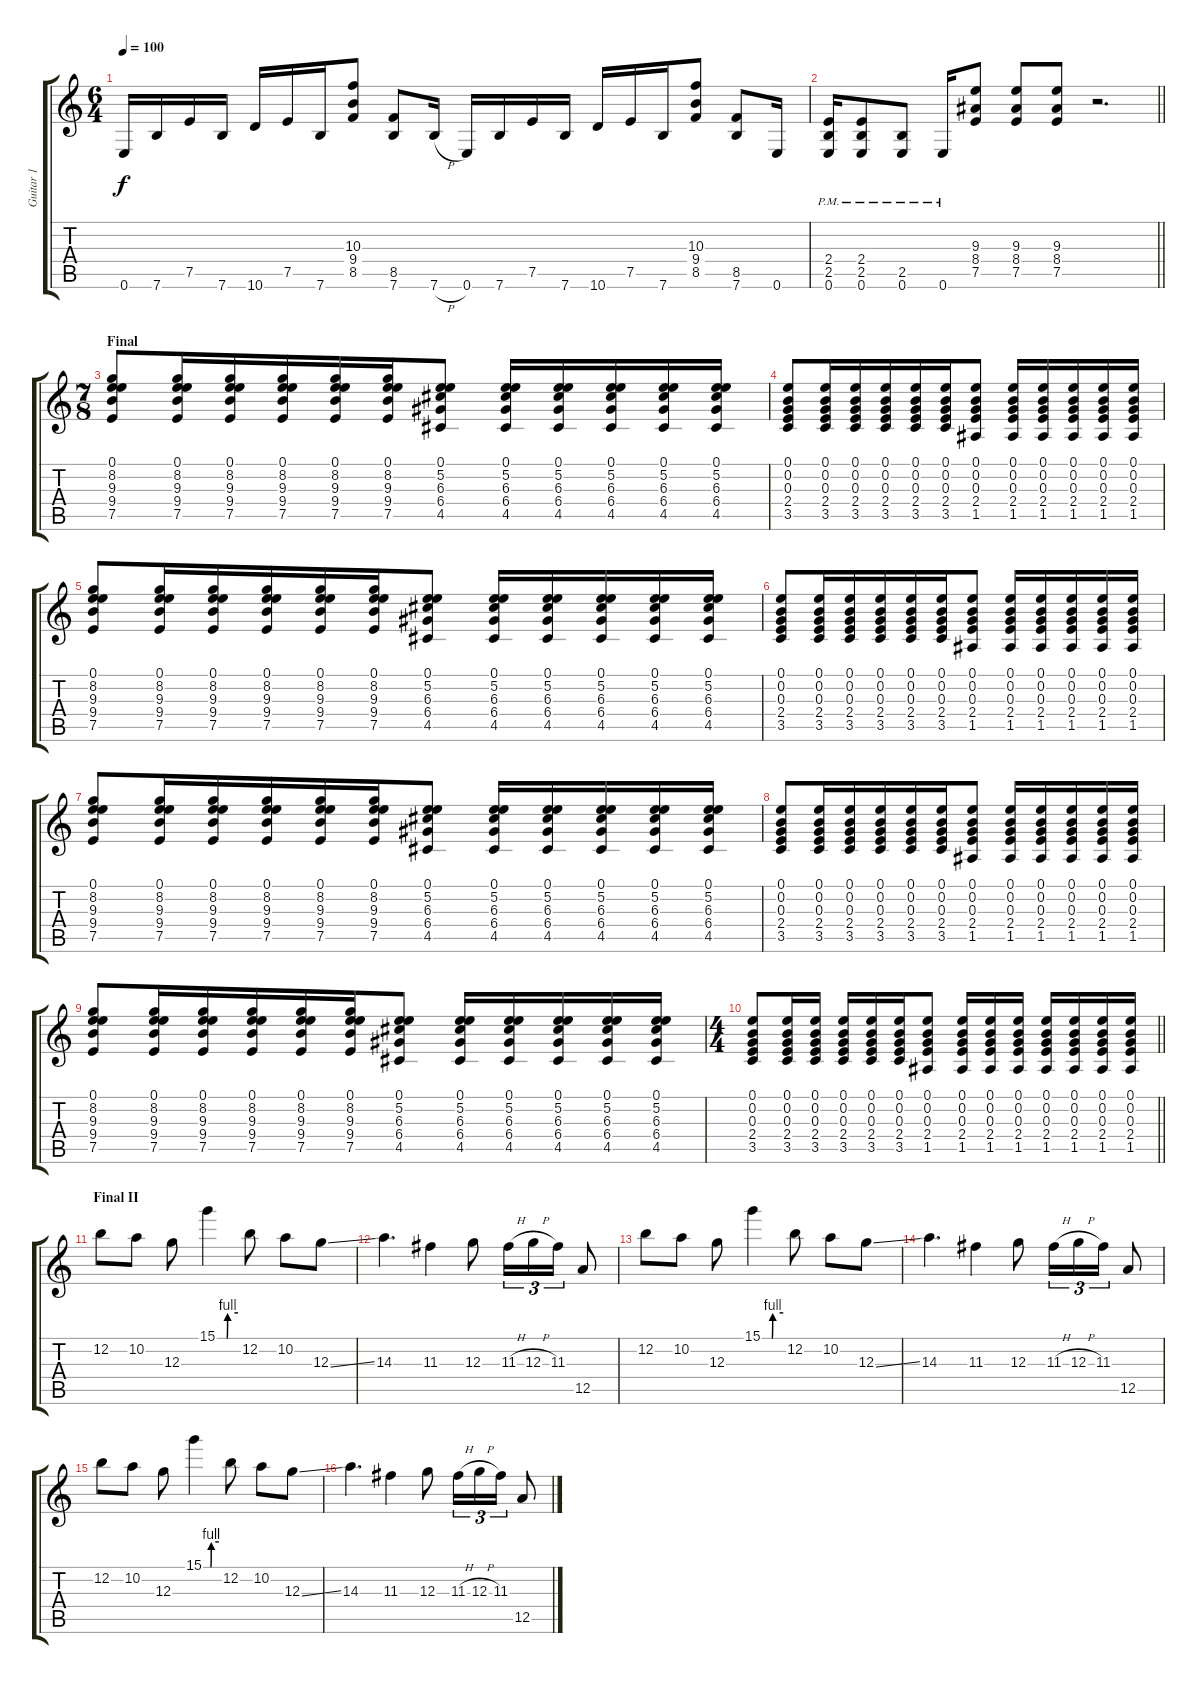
\track ("Guitar 1" "Guitar 1") {instrument distortionguitar}
\staff {score tabs}
\tuning (E4 B3 G3 D3 A2 E2) {hide}
\ts (6 4)
\tempo 100
\clef g2
\ks c
0.6.16{dy f} 7.6.16 7.5.16 7.6.16 10.6.16 7.5.16 7.6.16 (10.3 9.4 8.5).8 (8.5 7.6).8 7.6{h}.16 0.6.16 7.6.16 7.5.16 7.6.16 10.6.16 7.5.16 7.6.16 (10.3 9.4 8.5).8 (8.5 7.6).8 0.6.16 |
\barLineRight lightlight
(2.4{pm} 2.5{pm} 0.6{pm}).16 (2.4{pm} 2.5{pm} 0.6{pm}).8 (2.5{pm} 0.6{pm}).8 0.6{pm}.16 (9.3 8.4 7.5).8 (9.3 8.4 7.5).8 (9.3 8.4 7.5).8 r.2{d} |
\ts (7 8)
\section ("" "Final")
(0.1 8.2 9.3 9.4 7.5).8 (0.1 8.2 9.3 9.4 7.5).16 (0.1 8.2 9.3 9.4 7.5).16 (0.1 8.2 9.3 9.4 7.5).16 (0.1 8.2 9.3 9.4 7.5).16 (0.1 8.2 9.3 9.4 7.5).16 (0.1 5.2 6.3 6.4 4.5).8 (0.1 5.2 6.3 6.4 4.5).16 (0.1 5.2 6.3 6.4 4.5).16 (0.1 5.2 6.3 6.4 4.5).16 (0.1 5.2 6.3 6.4 4.5).16 (0.1 5.2 6.3 6.4 4.5).16 |
(0.1 0.2 0.3 2.4 3.5).8 (0.1 0.2 0.3 2.4 3.5).16 (0.1 0.2 0.3 2.4 3.5).16 (0.1 0.2 0.3 2.4 3.5).16 (0.1 0.2 0.3 2.4 3.5).16 (0.1 0.2 0.3 2.4 3.5).16 (0.1 0.2 0.3 2.4 1.5).8 (0.1 0.2 0.3 2.4 1.5).16 (0.1 0.2 0.3 2.4 1.5).16 (0.1 0.2 0.3 2.4 1.5).16 (0.1 0.2 0.3 2.4 1.5).16 (0.1 0.2 0.3 2.4 1.5).16 |
(0.1 8.2 9.3 9.4 7.5).8 (0.1 8.2 9.3 9.4 7.5).16 (0.1 8.2 9.3 9.4 7.5).16 (0.1 8.2 9.3 9.4 7.5).16 (0.1 8.2 9.3 9.4 7.5).16 (0.1 8.2 9.3 9.4 7.5).16 (0.1 5.2 6.3 6.4 4.5).8 (0.1 5.2 6.3 6.4 4.5).16 (0.1 5.2 6.3 6.4 4.5).16 (0.1 5.2 6.3 6.4 4.5).16 (0.1 5.2 6.3 6.4 4.5).16 (0.1 5.2 6.3 6.4 4.5).16 |
(0.1 0.2 0.3 2.4 3.5).8 (0.1 0.2 0.3 2.4 3.5).16 (0.1 0.2 0.3 2.4 3.5).16 (0.1 0.2 0.3 2.4 3.5).16 (0.1 0.2 0.3 2.4 3.5).16 (0.1 0.2 0.3 2.4 3.5).16 (0.1 0.2 0.3 2.4 1.5).8 (0.1 0.2 0.3 2.4 1.5).16 (0.1 0.2 0.3 2.4 1.5).16 (0.1 0.2 0.3 2.4 1.5).16 (0.1 0.2 0.3 2.4 1.5).16 (0.1 0.2 0.3 2.4 1.5).16 |
(0.1 8.2 9.3 9.4 7.5).8 (0.1 8.2 9.3 9.4 7.5).16 (0.1 8.2 9.3 9.4 7.5).16 (0.1 8.2 9.3 9.4 7.5).16 (0.1 8.2 9.3 9.4 7.5).16 (0.1 8.2 9.3 9.4 7.5).16 (0.1 5.2 6.3 6.4 4.5).8 (0.1 5.2 6.3 6.4 4.5).16 (0.1 5.2 6.3 6.4 4.5).16 (0.1 5.2 6.3 6.4 4.5).16 (0.1 5.2 6.3 6.4 4.5).16 (0.1 5.2 6.3 6.4 4.5).16 |
(0.1 0.2 0.3 2.4 3.5).8 (0.1 0.2 0.3 2.4 3.5).16 (0.1 0.2 0.3 2.4 3.5).16 (0.1 0.2 0.3 2.4 3.5).16 (0.1 0.2 0.3 2.4 3.5).16 (0.1 0.2 0.3 2.4 3.5).16 (0.1 0.2 0.3 2.4 1.5).8 (0.1 0.2 0.3 2.4 1.5).16 (0.1 0.2 0.3 2.4 1.5).16 (0.1 0.2 0.3 2.4 1.5).16 (0.1 0.2 0.3 2.4 1.5).16 (0.1 0.2 0.3 2.4 1.5).16 |
(0.1 8.2 9.3 9.4 7.5).8 (0.1 8.2 9.3 9.4 7.5).16 (0.1 8.2 9.3 9.4 7.5).16 (0.1 8.2 9.3 9.4 7.5).16 (0.1 8.2 9.3 9.4 7.5).16 (0.1 8.2 9.3 9.4 7.5).16 (0.1 5.2 6.3 6.4 4.5).8 (0.1 5.2 6.3 6.4 4.5).16 (0.1 5.2 6.3 6.4 4.5).16 (0.1 5.2 6.3 6.4 4.5).16 (0.1 5.2 6.3 6.4 4.5).16 (0.1 5.2 6.3 6.4 4.5).16 |
\ts (4 4)
\barLineRight lightlight
(0.1 0.2 0.3 2.4 3.5).8 (0.1 0.2 0.3 2.4 3.5).16 (0.1 0.2 0.3 2.4 3.5).16 (0.1 0.2 0.3 2.4 3.5).16 (0.1 0.2 0.3 2.4 3.5).16 (0.1 0.2 0.3 2.4 3.5).16 (0.1 0.2 0.3 2.4 1.5).8 (0.1 0.2 0.3 2.4 1.5).16 (0.1 0.2 0.3 2.4 1.5).16 (0.1 0.2 0.3 2.4 1.5).16 (0.1 0.2 0.3 2.4 1.5).16 (0.1 0.2 0.3 2.4 1.5).16 (0.1 0.2 0.3 2.4 1.5).16 (0.1 0.2 0.3 2.4 1.5).16 |
\section ("" "Final II")
12.2.8{instrument overdrivenguitar} 10.2.8 12.3.8 15.1{be (custom 0 0 15 0 23 0 28 0 30 4 60 4)}.4 12.2.8 10.2.8 12.3{ss}.8 |
14.3.4{d} 11.3.4 12.3.8 11.3{h}.16{tu (3 2)} 12.3{h}.16{tu (3 2)} 11.3.16{tu (3 2)} 12.5.8 |
12.2.8 10.2.8 12.3.8 15.1{be (custom 0 0 15 0 23 0 28 0 30 4 60 4)}.4 12.2.8 10.2.8 12.3{ss}.8 |
14.3.4{d} 11.3.4 12.3.8 11.3{h}.16{tu (3 2)} 12.3{h}.16{tu (3 2)} 11.3.16{tu (3 2)} 12.5.8 |
12.2.8 10.2.8 12.3.8 15.1{be (custom 0 0 15 0 23 0 28 0 30 4 60 4)}.4 12.2.8 10.2.8 12.3{ss}.8 |
14.3.4{d} 11.3.4 12.3.8 11.3{h}.16{tu (3 2)} 12.3{h}.16{tu (3 2)} 11.3.16{tu (3 2)} 12.5.8
